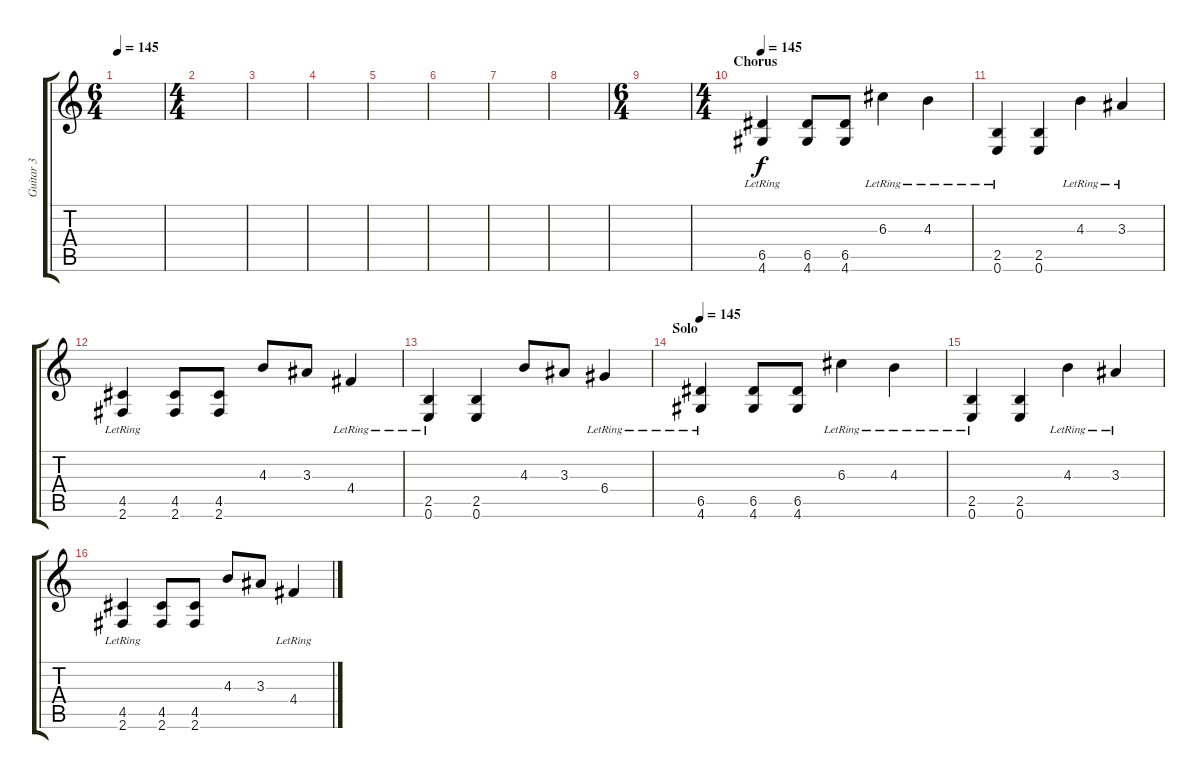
\track ("Guitar 3" "Guitar 3") {instrument overdrivenguitar}
\staff {score tabs}
\tuning (E4 B3 G3 D3 A2 E2) {hide}
\ts (6 4)
\tempo 145
\clef g2
\ks c
|
\ts (4 4)
|
|
|
|
|
|
|
\ts (6 4)
|
\ts (4 4)
\section ("" "Chorus")
\tempo 145
(6.5{lr} 4.6{lr}).4{volume 13} (6.5 4.6).8 (6.5 4.6).8 6.3{lr}.4 4.3{lr}.4 |
(2.5{lr} 0.6{lr}).4 (2.5 0.6).4 4.3{lr}.4 3.3{lr}.4 |
(4.5{lr} 2.6{lr}).4 (4.5 2.6).8 (4.5 2.6).8 4.3.8 3.3.8 4.4{lr}.4 |
(2.5{lr} 0.6{lr}).4 (2.5 0.6).4 4.3.8 3.3.8 6.4{lr}.4 |
\section ("" "Solo")
\tempo 145
(6.5{lr} 4.6{lr}).4 (6.5 4.6).8 (6.5 4.6).8 6.3{lr}.4 4.3{lr}.4 |
(2.5{lr} 0.6{lr}).4 (2.5 0.6).4 4.3{lr}.4 3.3{lr}.4 |
(4.5{lr} 2.6{lr}).4 (4.5 2.6).8 (4.5 2.6).8 4.3.8 3.3.8 4.4{lr}.4
